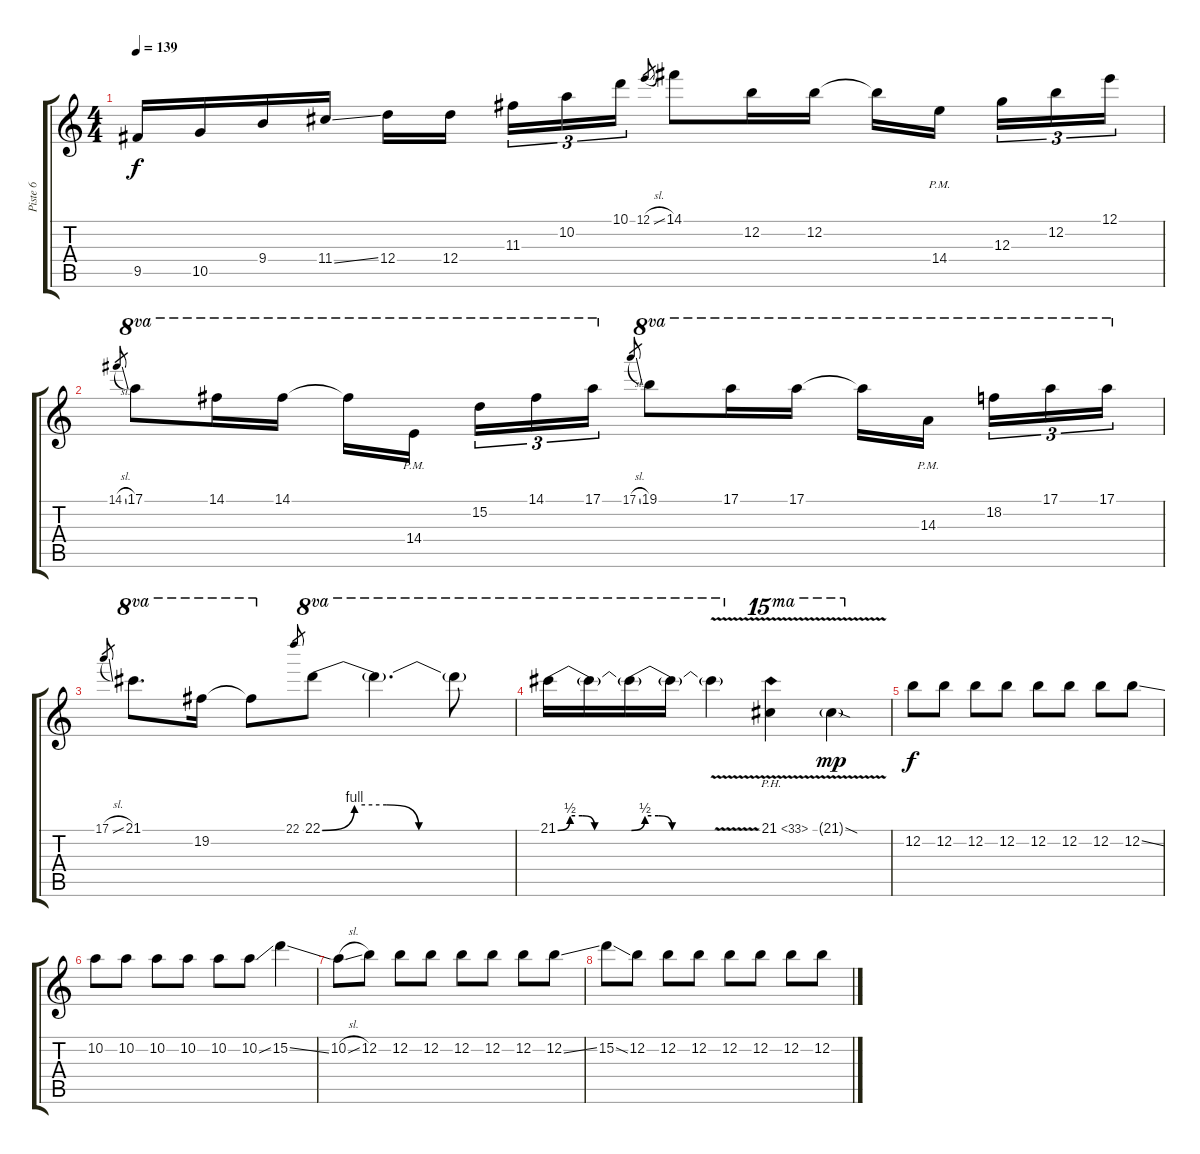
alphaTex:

\track ("Piste 6" "Piste 6") {instrument distortionguitar}
\staff {score tabs}
\tuning (E4 B3 G3 D3 A2 E2) {hide}
\ts (4 4)
\tempo 139
\clef g2
\ks c
9.5.16{dy f} 10.5.16 9.4.16 11.4{ss}.16 12.4.16 12.4.16{beam splitsecondary} 11.3.16{tu (3 2)} 10.2.16{tu (3 2)} 10.1.16{tu (3 2)} 12.1{sl}.8{gr} 14.1.8 12.2.16 12.2.16 12.2{t}.16 14.4{pm}.16{beam splitsecondary} 12.3.16{tu (3 2)} 12.2.16{tu (3 2)} 12.1.16{tu (3 2)} |
14.1{sl}.8{gr} 17.1.8{ot 8va} 14.1.16{ot 8va} 14.1.16{ot 8va} 14.1{t}.16{ot 8va} 14.4{pm}.16{ot 8va beam splitsecondary} 15.2.16{tu (3 2) ot 8va} 14.1.16{tu (3 2) ot 8va} 17.1.16{tu (3 2) ot 8va} 17.1{sl}.8{gr} 19.1.8{ot 8va} 17.1.16{ot 8va} 17.1.16{ot 8va} 17.1{t}.16{ot 8va} 14.3{pm}.16{ot 8va beam splitsecondary} 18.2.16{tu (3 2) ot 8va} 17.1.16{tu (3 2) ot 8va} 17.1.16{tu (3 2) ot 8va} |
17.1{sl}.8{gr} 21.1.8{d ot 8va} 19.2.16{ot 8va} 19.2{t}.8{ot 8va} 22.1.8{gr} 22.1{be (custom 0 0 10 4 20 4 30 0 60 0)}.8{ot 8va} 22.1{t}.4{d ot 8va} 22.1{t}.8{ot 8va} |
21.1{be (custom 0 0 10 2 20 2 30 0 60 0)}.16{ot 8va} 21.1{t}.16{ot 8va} 21.1{be (custom 0 0 10 2 20 2 30 0 60 0) t}.16{ot 8va} 21.1{t}.16{ot 8va} 21.1{v t}.4{ot 8va} 21.1{ph 12 v}.4{ot 15ma} 21.1{v sod g}.4{ot 15ma dy mp} |
12.2.8{dy f} 12.2.8 12.2.8 12.2.8 12.2.8 12.2.8 12.2.8 12.2{ss}.8 |
10.2.8 10.2.8 10.2.8 10.2.8 10.2.8 10.2{ss}.8 15.2{ss}.4 |
10.2{sl}.8 12.2.8 12.2.8 12.2.8 12.2.8 12.2.8 12.2.8 12.2{ss}.8 |
15.2{ss}.8 12.2.8 12.2.8 12.2.8 12.2.8 12.2.8 12.2.8 12.2.8
